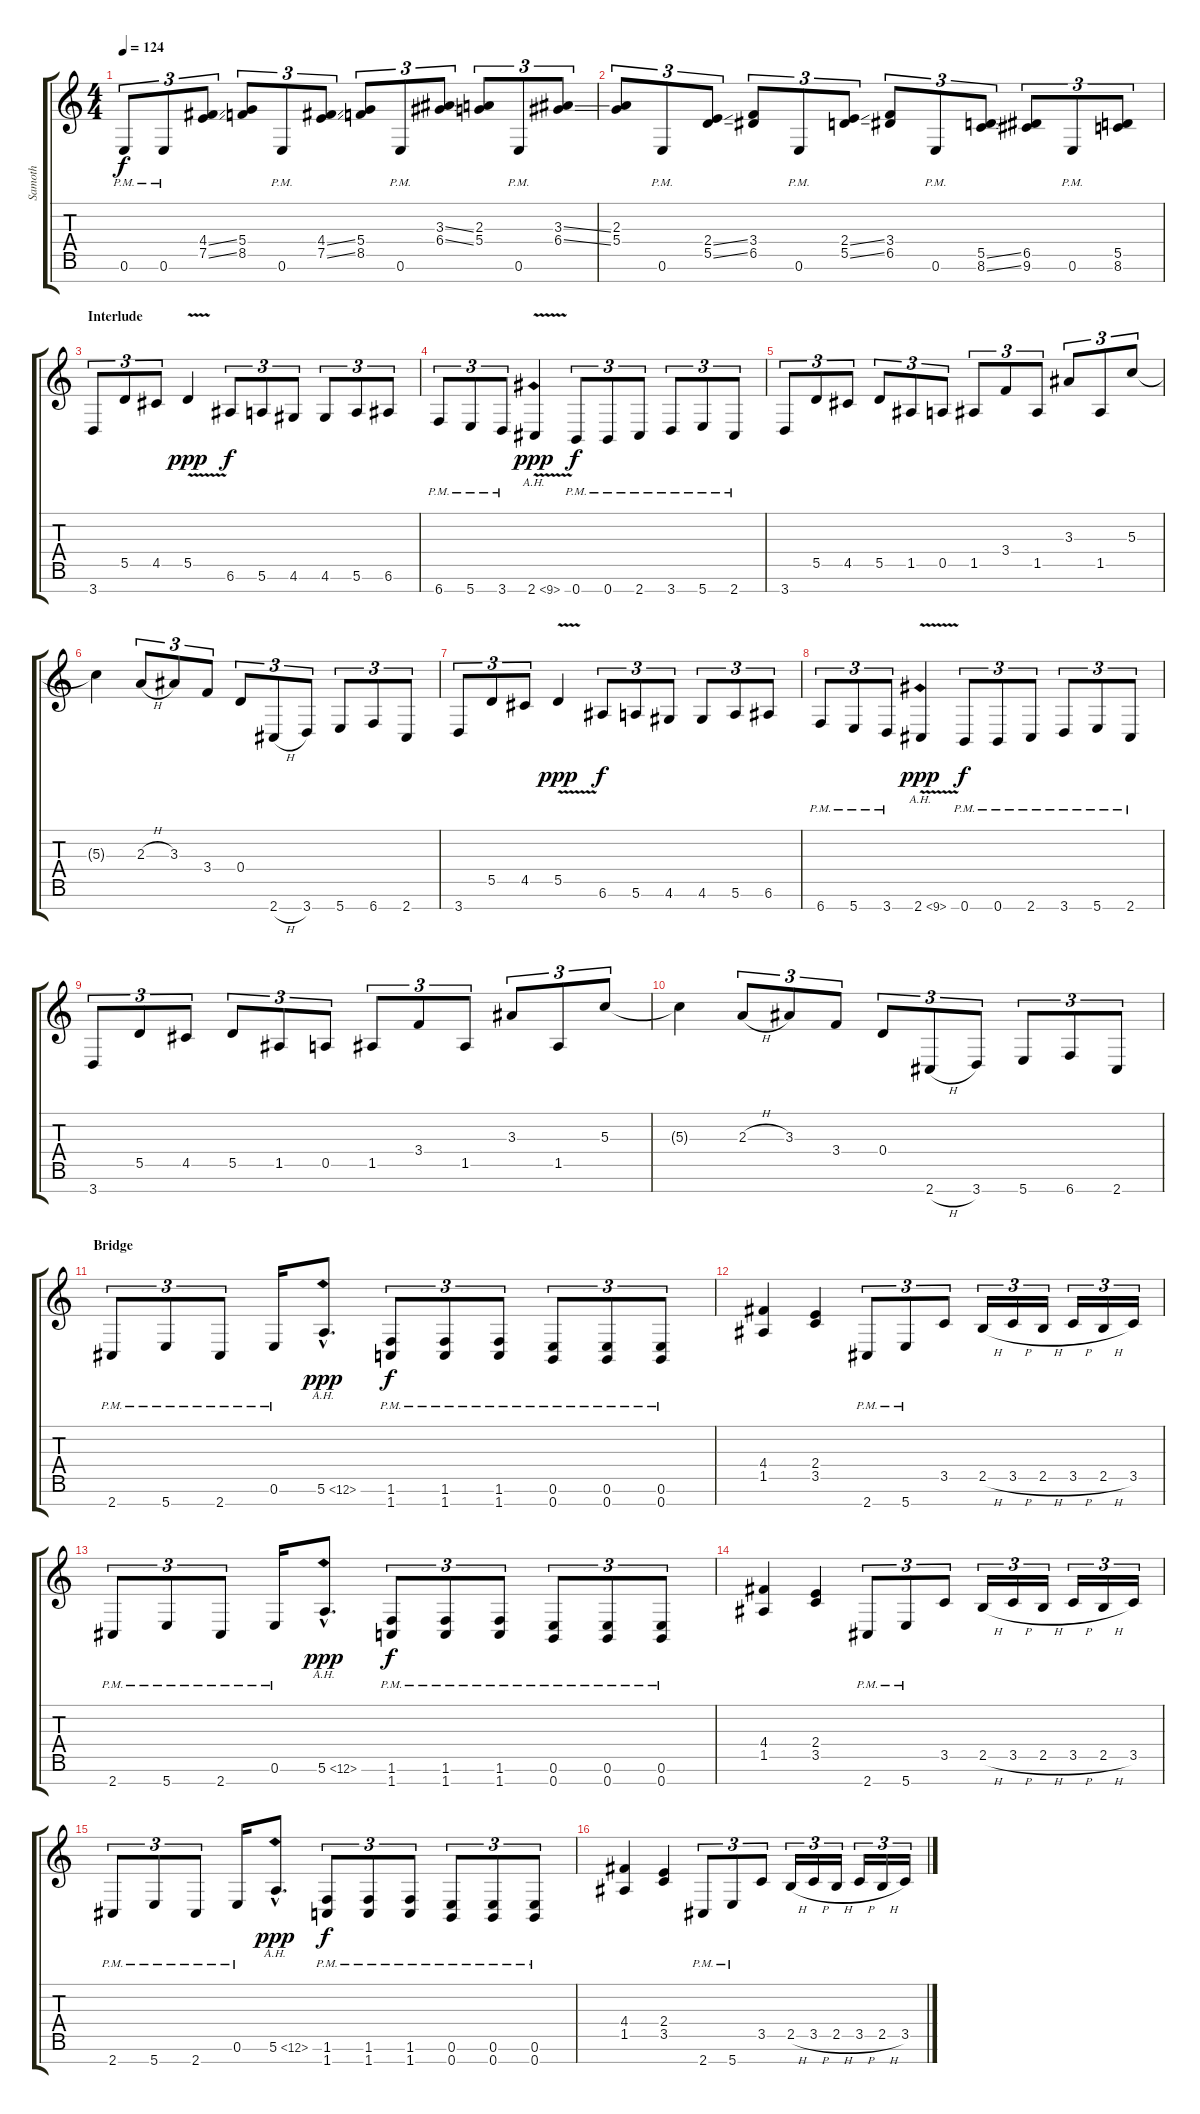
\track ("Samoth" "Samoth") {instrument distortionguitar}
\staff {score tabs}
\tuning (E4 B3 G3 D3 A2 E2 B1) {hide}
\ts (4 4)
\tempo 124
\clef g2
\ks c
0.6{pm}.8{tu (3 2) dy f} 0.6{pm}.8{tu (3 2)} (4.4{ss} 7.5{ss}).8{tu (3 2)} (5.4 8.5).8{tu (3 2)} 0.6{pm}.8{tu (3 2)} (4.4{ss} 7.5{ss}).8{tu (3 2)} (5.4 8.5).8{tu (3 2)} 0.6{pm}.8{tu (3 2)} (3.3{ss} 6.4{ss}).8{tu (3 2)} (2.3 5.4).8{tu (3 2)} 0.6{pm}.8{tu (3 2)} (3.3{ss} 6.4{ss}).8{tu (3 2)} |
(2.3 5.4).8{tu (3 2)} 0.6{pm}.8{tu (3 2)} (2.4{ss} 5.5{ss}).8{tu (3 2)} (3.4 6.5).8{tu (3 2)} 0.6{pm}.8{tu (3 2)} (2.4{ss} 5.5{ss}).8{tu (3 2)} (3.4 6.5).8{tu (3 2)} 0.6{pm}.8{tu (3 2)} (5.5{ss} 8.6{ss}).8{tu (3 2)} (6.5 9.6).8{tu (3 2)} 0.6{pm}.8{tu (3 2)} (5.5 8.6).8{tu (3 2)} |
\section ("" "Interlude")
3.7.8{tu (3 2)} 5.5.8{tu (3 2)} 4.5.8{tu (3 2)} 5.5{v}.4{dy ppp} 6.6.8{tu (3 2) dy f} 5.6.8{tu (3 2)} 4.6.8{tu (3 2)} 4.6.8{tu (3 2)} 5.6.8{tu (3 2)} 6.6.8{tu (3 2)} |
6.7{pm}.8{tu (3 2)} 5.7{pm}.8{tu (3 2)} 3.7{pm}.8{tu (3 2)} 2.7{ah 7 v}.4{dy ppp} 0.7{pm}.8{tu (3 2) dy f} 0.7{pm}.8{tu (3 2)} 2.7{pm}.8{tu (3 2)} 3.7{pm}.8{tu (3 2)} 5.7{pm}.8{tu (3 2)} 2.7{pm}.8{tu (3 2)} |
3.7.8{tu (3 2)} 5.5.8{tu (3 2)} 4.5.8{tu (3 2)} 5.5.8{tu (3 2)} 1.5.8{tu (3 2)} 0.5.8{tu (3 2)} 1.5.8{tu (3 2)} 3.4.8{tu (3 2)} 1.5.8{tu (3 2)} 3.3.8{tu (3 2)} 1.5.8{tu (3 2)} 5.3.8{tu (3 2)} |
5.3{t}.4 2.3{h}.8{tu (3 2)} 3.3.8{tu (3 2)} 3.4.8{tu (3 2)} 0.4.8{tu (3 2)} 2.7{h}.8{tu (3 2)} 3.7.8{tu (3 2)} 5.7.8{tu (3 2)} 6.7.8{tu (3 2)} 2.7.8{tu (3 2)} |
3.7.8{tu (3 2)} 5.5.8{tu (3 2)} 4.5.8{tu (3 2)} 5.5{v}.4{dy ppp} 6.6.8{tu (3 2) dy f} 5.6.8{tu (3 2)} 4.6.8{tu (3 2)} 4.6.8{tu (3 2)} 5.6.8{tu (3 2)} 6.6.8{tu (3 2)} |
6.7{pm}.8{tu (3 2)} 5.7{pm}.8{tu (3 2)} 3.7{pm}.8{tu (3 2)} 2.7{ah 7 v}.4{dy ppp} 0.7{pm}.8{tu (3 2) dy f} 0.7{pm}.8{tu (3 2)} 2.7{pm}.8{tu (3 2)} 3.7{pm}.8{tu (3 2)} 5.7{pm}.8{tu (3 2)} 2.7{pm}.8{tu (3 2)} |
3.7.8{tu (3 2)} 5.5.8{tu (3 2)} 4.5.8{tu (3 2)} 5.5.8{tu (3 2)} 1.5.8{tu (3 2)} 0.5.8{tu (3 2)} 1.5.8{tu (3 2)} 3.4.8{tu (3 2)} 1.5.8{tu (3 2)} 3.3.8{tu (3 2)} 1.5.8{tu (3 2)} 5.3.8{tu (3 2)} |
5.3{t}.4 2.3{h}.8{tu (3 2)} 3.3.8{tu (3 2)} 3.4.8{tu (3 2)} 0.4.8{tu (3 2)} 2.7{h}.8{tu (3 2)} 3.7.8{tu (3 2)} 5.7.8{tu (3 2)} 6.7.8{tu (3 2)} 2.7.8{tu (3 2)} |
\section ("" "Bridge")
2.7{pm}.8{tu (3 2)} 5.7{pm}.8{tu (3 2)} 2.7{pm}.8{tu (3 2)} 0.6{pm}.16 5.6{ah 7 hac}.8{d dy ppp} (1.6{pm} 1.7{pm}).8{tu (3 2) dy f} (1.6{pm} 1.7{pm}).8{tu (3 2)} (1.6{pm} 1.7{pm}).8{tu (3 2)} (0.6{pm} 0.7{pm}).8{tu (3 2)} (0.6{pm} 0.7{pm}).8{tu (3 2)} (0.6{pm} 0.7{pm}).8{tu (3 2)} |
(4.4 1.5).4 (2.4 3.5).4 2.7{pm}.8{tu (3 2)} 5.7{pm}.8{tu (3 2)} 3.5.8{tu (3 2)} 2.5{h}.16{tu (3 2)} 3.5{h}.16{tu (3 2)} 2.5{h}.16{tu (3 2)} 3.5{h}.16{tu (3 2)} 2.5{h}.16{tu (3 2)} 3.5.16{tu (3 2)} |
2.7{pm}.8{tu (3 2)} 5.7{pm}.8{tu (3 2)} 2.7{pm}.8{tu (3 2)} 0.6{pm}.16 5.6{ah 7 hac}.8{d dy ppp} (1.6{pm} 1.7{pm}).8{tu (3 2) dy f} (1.6{pm} 1.7{pm}).8{tu (3 2)} (1.6{pm} 1.7{pm}).8{tu (3 2)} (0.6{pm} 0.7{pm}).8{tu (3 2)} (0.6{pm} 0.7{pm}).8{tu (3 2)} (0.6{pm} 0.7{pm}).8{tu (3 2)} |
(4.4 1.5).4 (2.4 3.5).4 2.7{pm}.8{tu (3 2)} 5.7{pm}.8{tu (3 2)} 3.5.8{tu (3 2)} 2.5{h}.16{tu (3 2)} 3.5{h}.16{tu (3 2)} 2.5{h}.16{tu (3 2)} 3.5{h}.16{tu (3 2)} 2.5{h}.16{tu (3 2)} 3.5.16{tu (3 2)} |
2.7{pm}.8{tu (3 2)} 5.7{pm}.8{tu (3 2)} 2.7{pm}.8{tu (3 2)} 0.6{pm}.16 5.6{ah 7 hac}.8{d dy ppp} (1.6{pm} 1.7{pm}).8{tu (3 2) dy f} (1.6{pm} 1.7{pm}).8{tu (3 2)} (1.6{pm} 1.7{pm}).8{tu (3 2)} (0.6{pm} 0.7{pm}).8{tu (3 2)} (0.6{pm} 0.7{pm}).8{tu (3 2)} (0.6{pm} 0.7{pm}).8{tu (3 2)} |
(4.4 1.5).4 (2.4 3.5).4 2.7{pm}.8{tu (3 2)} 5.7{pm}.8{tu (3 2)} 3.5.8{tu (3 2)} 2.5{h}.16{tu (3 2)} 3.5{h}.16{tu (3 2)} 2.5{h}.16{tu (3 2)} 3.5{h}.16{tu (3 2)} 2.5{h}.16{tu (3 2)} 3.5.16{tu (3 2)}
